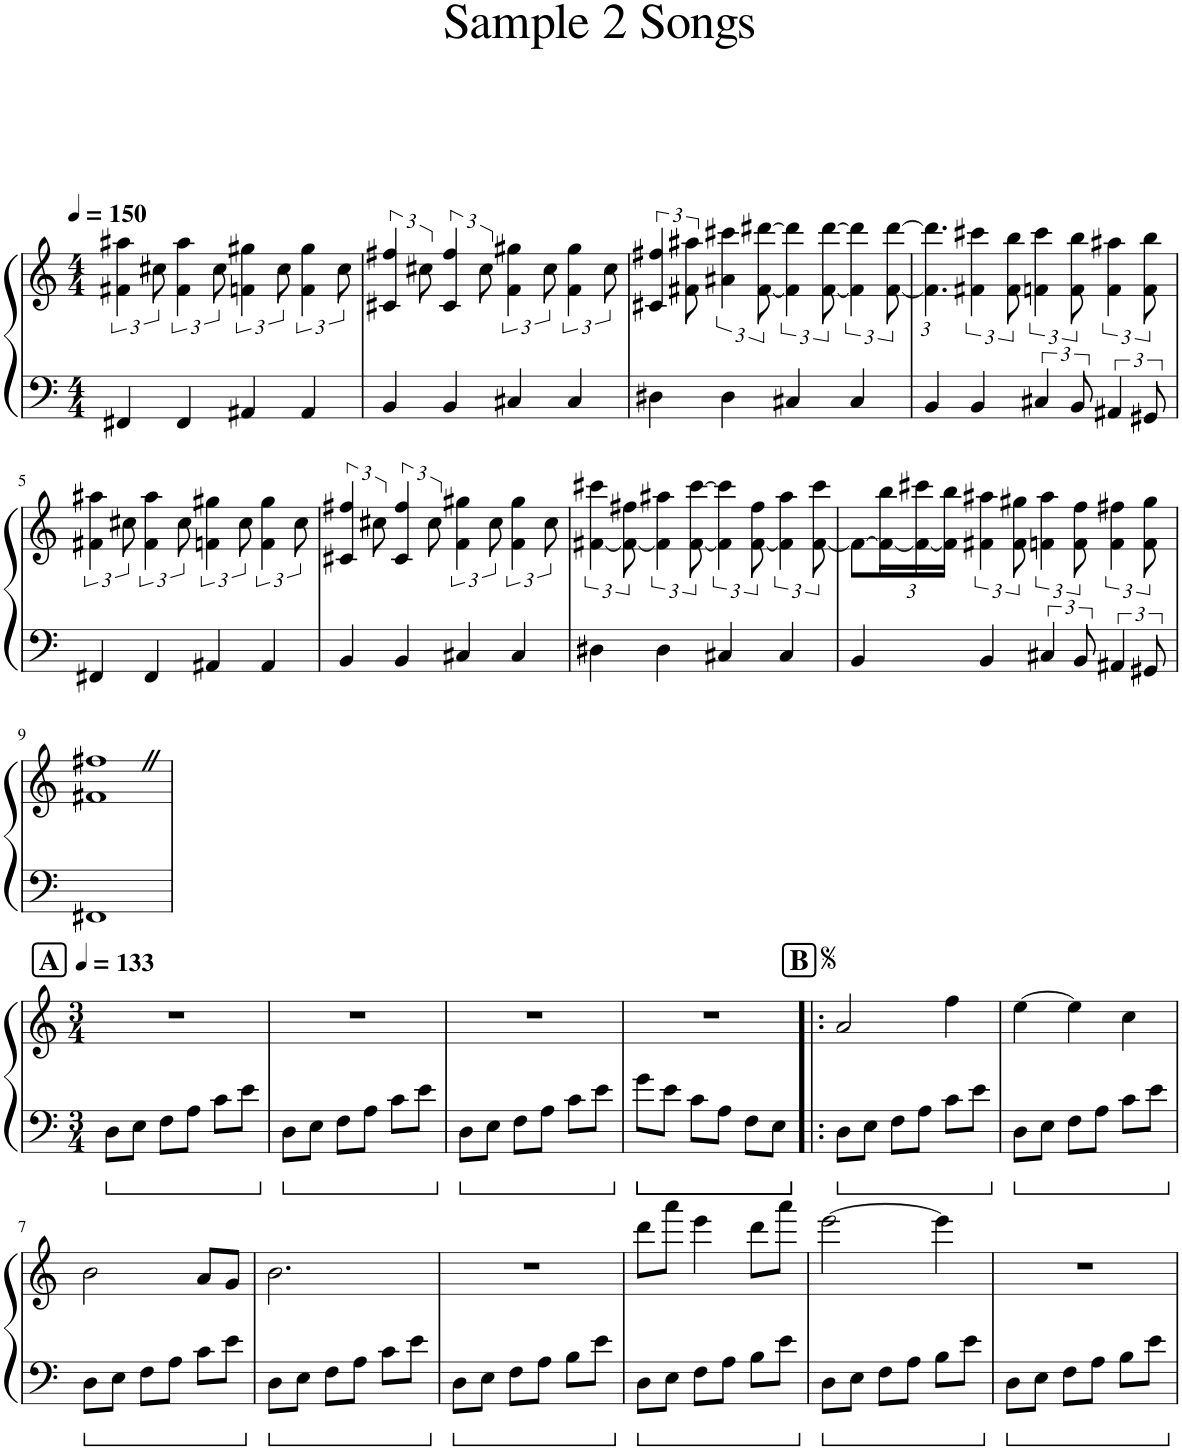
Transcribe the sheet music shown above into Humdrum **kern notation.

**kern	**kern
*part1	*part1
*staff2	*staff1
*I"Piano	*
*I'Pno.	*
*clefF4	*clefG2
*k[]	*k[]
*M4/4	*M4/4
*MM150	*MM150
=1	=1
4FF#X/	6f#X\ 6aa#X\
.	12cc#X\
4FF#/	6f#\ 6aa#\
.	12cc#\
4AA#X/	6fn\ 6gg#X\
.	12cc#\
4AA#/	6f\ 6gg#\
.	12cc#\
=2	=2
4BB/	6c#X/ 6ff#X/
.	12cc#X\
4BB/	6c#/ 6ff#/
.	12cc#\
4C#X/	6f\ 6gg#X\
.	12cc#\
4C#/	6f\ 6gg#\
.	12cc#\
=3	=3
4D#X\	6c#X/ 6ff#X/
.	12f#X\ 12aa#X\
4D#\	6a#X\ 6ccc#X\
.	[4f#\ [4ddd#X\
4C#X/	.
.	[4f#\ [4ddd#\
4C#/	.
.	[12f#\ [12ddd#\
=4	=4
4BB/	6.f#\] 6.ddd#\]
4BB/	6f#X\ 6ccc#X\
.	12f#\ 12bb\
6C#X/	6fn\ 6ccc#\
12BB/	12f\ 12bb\
6AA#X/	6f\ 6aa#X\
12GG#X/	12f\ 12bb\
!!LO:LB:g=z
=5	=5
4FF#X/	6f#X\ 6aa#X\
.	12cc#X\
4FF#/	6f#\ 6aa#\
.	12cc#\
4AA#X/	6fn\ 6gg#X\
.	12cc#\
4AA#/	6f\ 6gg#\
.	12cc#\
=6	=6
4BB/	6c#X/ 6ff#X/
.	12cc#X\
4BB/	6c#/ 6ff#/
.	12cc#\
4C#X/	6f\ 6gg#X\
.	12cc#\
4C#/	6f\ 6gg#\
.	12cc#\
=7	=7
4D#X\	[6f#X\ 6ccc#X\
.	12f#\_ 12ff#X\
4D#\	6f#\] 6aa#X\
.	[4f#\ [4ccc#\
4C#X/	.
.	[12f#\ 12ff#\
4C#/	6f#\] 6aa#\
.	[12f#\ 12ccc#\
=8	=8
4BB/	8f#\L_
*	*Xbrackettup
.	24f#\_ 24bb\L
.	24f#\_ 24ccc#X\
.	24f#\] 24bb\JJ
*	*brackettup
4BB/	6f#X\ 6aa#X\
.	12f#\ 12gg#X\
6C#X/	6fn\ 6aa#\
12BB/	12f\ 12ff\
6AA#X/	6f\ 6ff#X\
12GG#X/	12f\ 12gg#\
!!LO:LB:g=z
=9	=9
1FF#X	1f#XZ 1ff#XZ
!!LO:LB:g=z
=1	=1
!!LO:REH:place=s1:a:B:cj:fs=14:t=A
*M3/4	*M3/4
*	*MM133
8D\L	2.r
8E\J	.
8F\L	.
8A\J	.
8c\L	.
8e\J	.
=2	=2
8D\L	2.r
8E\J	.
8F\L	.
8A\J	.
8c\L	.
8e\J	.
=3	=3
8D\L	2.r
8E\J	.
8F\L	.
8A\J	.
8c\L	.
8e\J	.
=4	=4
8g\L	2.r
8e\J	.
8c\L	.
8A\J	.
8F\L	.
8E\J	.
!!LO:REH:place=s1:a:B:cj:fs=14:t=B
=5!|:	=5!|:
8D\L	2a/
8E\J	.
8F\L	.
8A\J	.
8c\L	4ff\
8e\J	.
=6	=6
8D\L	[4ee\
8E\J	.
8F\L	4ee\]
8A\J	.
8c\L	4cc\
8e\J	.
!!LO:LB:g=z
=7	=7
8D\L	2b\
8E\J	.
8F\L	.
8A\J	.
8c\L	8a/L
8e\J	8g/J
=8	=8
8D\L	2.b\
8E\J	.
8F\L	.
8A\J	.
8c\L	.
8e\J	.
=9	=9
8D\L	2.r
8E\J	.
8F\L	.
8A\J	.
8B\L	.
8e\J	.
=10	=10
8D\L	8ddd\L
8E\J	8aaa\J
8F\L	4eee\
8A\J	.
8B\L	8ddd\L
8e\J	8aaa\J
=11	=11
8D\L	[2eee\
8E\J	.
8F\L	.
8A\J	.
8B\L	4eee\]
8e\J	.
=12	=12
8D\L	2.r
8E\J	.
8F\L	.
8A\J	.
8B\L	.
8e\J	.
=	=
*-	*-
